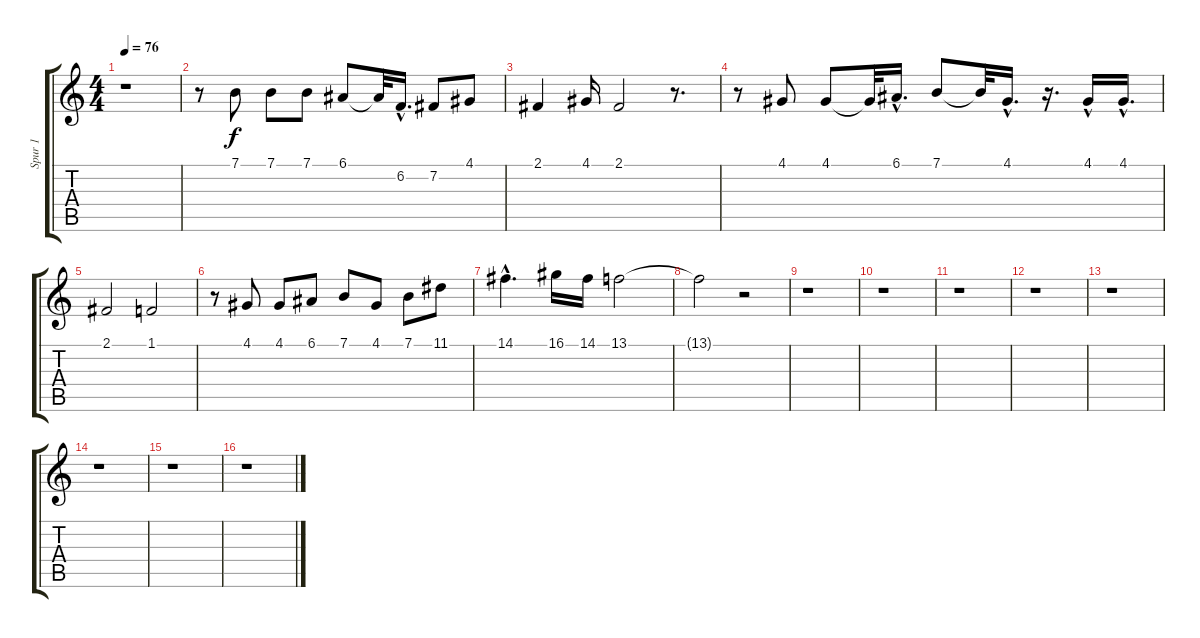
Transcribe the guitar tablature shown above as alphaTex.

\track ("Spur 1" "Spur 1") {instrument panflute}
\staff {score tabs}
\tuning (E4 B3 G3 D3 A2 E2) {hide}
\ts (4 4)
\tempo 76
\clef g2
\ks c
r.1{dy f} |
r.8 7.1.8 7.1.8 7.1.8 6.1.8 6.1{t}.32 6.2{hac}.16{d} 7.2.8 4.1.8 |
2.1.4 4.1.16 2.1.2 r.8{d} |
r.8 4.1.8 4.1.8 4.1{t}.32 6.1{hac}.16{d} 7.1.8 7.1{t}.32 4.1{hac}.16{d} r.16{d} 4.1{hac}.16 4.1{hac}.16{d} |
2.1.2 1.1.2 |
r.8 4.1.8 4.1.8{volume 16} 6.1.8{volume 15} 7.1.8{volume 15} 4.1.8{volume 14} 7.1.8{volume 14} 11.1.8{volume 14} |
14.1{hac}.4{d volume 13} 16.1.16{volume 12} 14.1.16 13.1.2 |
13.1{t}.2 r.2 |
r.1 |
r.1 |
r.1 |
r.1 |
r.1 |
r.1 |
r.1 |
r.1
